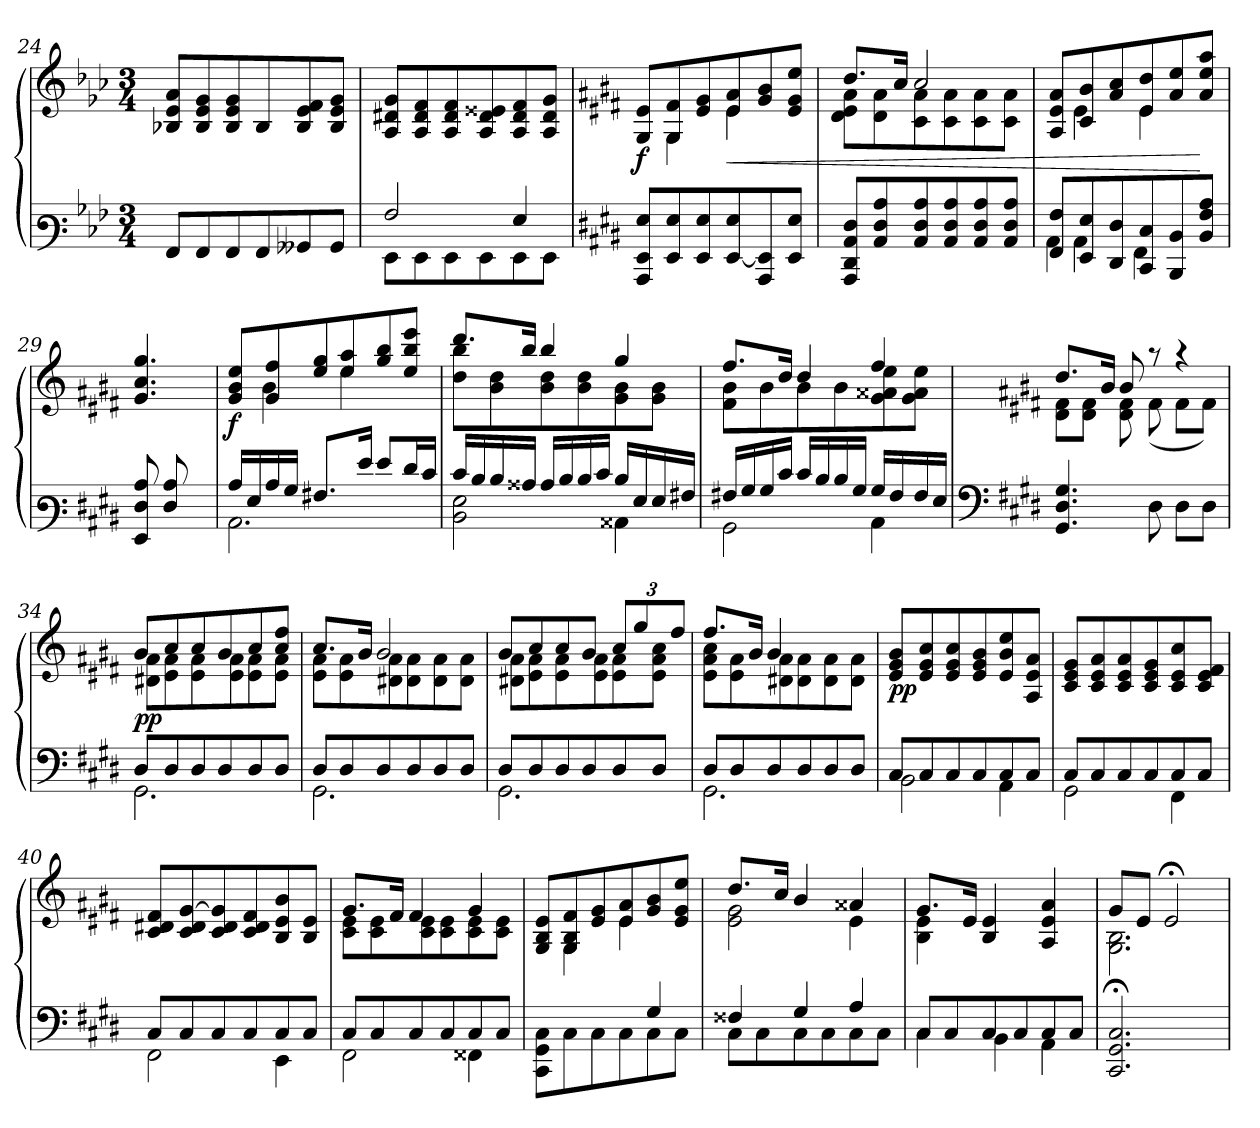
**kern	**kern	**dynam
*part1	*part1	*part1
*staff2	*staff1	*staff1/2
*clefF3	*clefG3	*
*k[b-e-a-]	*k[b-e-a-]	*
*M3/4	*M3/4	*
=24	=24	=24
8AA-/L	8G-X/ 8c/ 8f/L	.
8AA-/	8G-/ 8c/ 8e-/	.
8AA-/	8G-/ 8c/ 8e-/	.
8AA-/	8G-/	.
8BB--X/	8G-/ 8c/ 8d/	.
8BB--/J	8G-/ 8c/ 8e-/J	.
=25	=25	=25
*^	*	*
2A-/	8GG\L	8F/ 8B#X/ 8e-/L	.
.	8GG\	8F/ 8B#/ 8d/	.
.	8GG\	8F/ 8B#/ 8d/	.
.	8GG\	8F/ 8B#/ 8c##X/	.
4G/	8GG\	8F/ 8B#/ 8d/	.
.	8GG\J	8F/ 8B#/ 8e-/J	.
*v	*v	*	*
!!LO:LB:g=z
=26	=26	=26
*k[f#c#g#d#]	*k[f#c#g#d#]	*
*^	*^	*
!	!	!	!	!LO:DY:b
*v	*v	*	*	*
8CC#/ 8GG#/ 8G#/L	8E/ 8c#/L	8ryy	f
8GG#/ 8G#/	8E/ 8d#/	4E\	.
8GG#/ 8G#/	8c#/ 8e/	.	.
!	!	!	!LO:HP:b
[>8GG#/ 8G#/	8c#/ 8f#/	4c#\	<
8CC#/ 8GG#/]	8e/ 8g#/	.	.
8GG#/ 8G#/J	8c#/ 8e/ 8cc#/J	8ryy	.
=27	=27	=27	=27
8CC#/ 8FF#/ 8C#/ 8F#/L	8.b/L	8B\ 8c#\ 8f#\L	.
8C#/ 8F#/ 8c#/	.	8B\ 8f#\	.
.	16a/Jk	.	.
8C#/ 8F#/ 8c#/	2a/	8A\ 8f#\	.
8C#/ 8F#/ 8c#/	.	8A\ 8f#\	.
8C#/ 8F#/ 8c#/	.	8A\ 8f#\	.
8C#/ 8F#/ 8c#/J	.	8A\ 8f#\J	.
=28	=28	=28	=28
*^	*	*	*
*	*^	*	*	*
8AA/ 8A/L	4C#\	8ryy	8F#/ 8c#/ 8f#/L	8ryy	.
8GG#/ 8G#/	.	4C#\	8A/ 8g#/	4c#\	.
8FF#/ 8F#/	2ryy	.	8f#/ 8a/	.	.
8EE/ 8E/	.	4AA\	8c#/ 8b/	4c#\	.
8DD#/ 8D#/	.	.	8f#/ 8cc#/	.	.
8D#/ 8A/ 8c#/J	.	8ryy	8f#/ 8cc#/ 8ff#/J	8ryy	[
*v	*v	*v	*	*	*
*	*v	*v	*
=29	=29	=29
8GG#/ 8F#/ 8c#/L	4.e/ 4.a/ 4.ee/	.
8F#/ 8c#/	.	.
8ryy	.	.
!!LO:LB:g=z
=30	=30	=30
*^	*^	*
!	!	!	!	!LO:DY:b
16c#/LL	2.C#\	8e/ 8g#/ 8cc#/L	8ryy	f
16G#/	.	.	.	.
16c#/	.	8e/ 8dd#/	4g#\	.
16B/JJ	.	.	.	.
8.A#X/L	.	8cc#/ 8ee/	.	.
.	.	8cc#/ 8ff#/	4cc#\	.
16g#/Jk	.	.	.	.
8g#/L	.	8ee/ 8gg#/	.	.
16f#/L	.	8cc#/ 8gg#/ 8ccc#/J	8ryy	.
16e/JJ	.	.	.	.
=31	=31	=31	=31	=31
16e/LL	2D#\ 2G#\	8.bb/L	8b\ 8gg#\L	.
16d#/	.	.	.	.
16d#/	.	.	8g#\ 8b\	.
16c##X/JJ	.	16gg#/Jk	.	.
16c##/LL	.	4gg#/	8g#\ 8b\	.
16d#/	.	.	.	.
16d#/	.	.	8g#\ 8b\	.
16e/JJ	.	.	.	.
16d#/LL	4C##\	4ee/	8e\ 8g#\	.
16G#/	.	.	.	.
16G#/	.	.	8e\ 8g#\J	.
16A#X/JJ	.	.	.	.
=32	=32	=32	=32	=32
16A#X/LL	2BB\	8.dd#/L	8d#\ 8g#\L	.
16B/	.	.	.	.
16B/	.	.	8g#\	.
16e/JJ	.	16b/Jk	.	.
16e/LL	.	4b/	8g#\	.
16d#/	.	.	.	.
16d#/	.	.	8g#\	.
16B/JJ	.	.	.	.
16B/LL	4C#\	4dd#/	8e\ 8f##X\ 8cc#\	.
16A#/	.	.	.	.
16A#/	.	.	8e\ 8f##\ 8cc#\J	.
16G#/JJ	.	.	.	.
*v	*v	*	*	*
!!LO:PB:g=z	!!
=33	=33	=33	=33
*clefF4	*	*	*
*k[f#c#g#d#]	*k[f#c#g#d#]	*	*
4.GG#/ 4.D#/ 4.G#/	8.b/L	8B\ 8d#\L	.
.	.	8B\ 8d#\J	.
.	16g#/Jk	.	.
.	8g#/	8B\ 8d#\	.
8D#\	8rff	(<8d#\	.
8D#\L	4rff	8d#\L	.
8D#\J	.	8d#\J)	.
=34	=34	=34	=34
*^	*	*	*
!	!	!	!	!LO:DY:b
8D#/L	2.GG#\	8g#/L	8B#X\ 8f#\L	pp
8D#/	.	8a/	8c#\ 8f#\	.
8D#/	.	8a/	8c#\ 8f#\	.
8D#/	.	8g#/	8c#\ 8f#\	.
8D#/	.	8a/	8c#\ 8f#\	.
8D#/J	.	8a/ 8dd#/J	8c#\ 8f#\J	.
=35	=35	=35	=35	=35
8D#/L	2.GG#\	8.a/L	8c#\ 8f#\L	.
8D#/	.	.	8c#\ 8f#\	.
.	.	16g#/Jk	.	.
8D#/	.	2g#/	8B#X\ 8f#\	.
8D#/	.	.	8B#\ 8f#\	.
8D#/	.	.	8B#\ 8f#\	.
8D#/J	.	.	8B#\ 8f#\J	.
=36	=36	=36	=36	=36
8D#/L	2.GG#\	8g#/L	8B#X\ 8f#\L	.
8D#/	.	8a/	8c#\ 8f#\	.
8D#/	.	8a/	8c#\ 8f#\	.
8D#/	.	8g#/J	8c#\ 8f#\	.
8D#/	.	12a/L	8c#\ 8f#\	.
.	.	12ee/	.	.
8D#/J	.	.	8c#\ 8f#\ 8a\J	.
.	.	12dd#/J	.	.
!!LO:LB:g=z	!!
=37	=37	=37	=37	=37
8D#/L	2.GG#\	8.dd#/L	8c#\ 8f#\ 8a\L	.
8D#/	.	.	8c#\ 8f#\	.
.	.	16g#/Jk	.	.
8D#/	.	4g#/	8B#X\ 8f#\	.
8D#/	.	.	8B#\ 8f#\	.
8D#/	.	4ryy	8B#\ 8f#\	.
8D#/J	.	.	8B#\ 8f#\J	.
=38	=38	=38	=38	=38
!	!	!	!	!LO:DY:b
*	*	*v	*v	*
8C#/L	2BB\	8c#/ 8e/ 8g#/L	pp
8C#/	.	8c#/ 8e/ 8a/	.
8C#/	.	8c#/ 8e/ 8a/	.
8C#/	.	8c#/ 8e/ 8g#/	.
8C#/	4AA\	8c#/ 8g#/ 8cc#/	.
8C#/J	.	8F#/ 8c#/ 8f#/J	.
=39	=39	=39	=39
8C#/L	2GG#\	8A/ 8c#/ 8e/L	.
8C#/	.	8A/ 8c#/ 8f#/	.
8C#/	.	8A/ 8c#/ 8f#/	.
8C#/	.	8A/ 8c#/ 8e/	.
8C#/	4FF#\	8A/ 8c#/ 8a/	.
8C#/J	.	8A/ 8c#/ 8d#/J	.
=40	=40	=40	=40
8C#/L	2FF#\	8A/ 8B#X/ 8d#/L	.
8C#/	.	8A/ 8B#/ [<8e/	.
8C#/	.	8A/ 8B#/ 8e/]	.
8C#/	.	8A/ 8B#/ 8d#/	.
8C#/	4EE\	8G#/ 8c#/ 8g#/	.
8C#/J	.	8G#/ 8c#/J	.
!!LO:LB:g=z
=41	=41	=41	=41
*	*	*^	*
8C#/L	2FF#\	8.e/L	8A\ 8c#\L	.
8C#/	.	.	8A\ 8c#\	.
.	.	16d#/Jk	.	.
8C#/	.	4d#/	8A\ 8c#\	.
8C#/	.	.	8A\ 8c#\	.
8C#/	4FF##X\	4e/	8A\ 8c#\	.
8C#/J	.	.	8A\ 8c#\J	.
=42	=42	=42	=42	=42
2ryy	8CC#\ 8GG#\ 8C#\L	8E/ 8G#/ 8c#/L	8ryy	.
.	8C#\	8E/ 8G#/ 8d#/	4E\	.
.	8C#\	8c#/ 8e/	.	.
.	8C#\	8c#/ 8f#/	4c#\	.
4G#/	8C#\	8e/ 8g#/	.	.
.	8C#\J	8c#/ 8e/ 8cc#/J	8ryy	.
=43	=43	=43	=43	=43
4F##X/	8C#\L	8.b/L	2c#\ 2e\	.
.	8C#\	.	.	.
.	.	16a/Jk	.	.
4G#/	8C#\	4g#/	.	.
.	8C#\	.	.	.
4A/	8C#\	4f##/	4c#\	.
.	8C#\J	.	.	.
=44	=44	=44	=44	=44
8C#/L	4C#\	8.e/L	4G#\ 4c#\	.
8C#/	.	.	.	.
.	.	16c#/Jk	.	.
8C#/	4BB\	4G#/ 4c#/	2ryy	.
8C#/	.	.	.	.
8C#/	4AA\	4F#/ 4c#/ 4f#/	.	.
8C#/J	.	.	.	.
*v	*v	*	*	*
=45	=45	=45	=45
2.CC#/; 2.GG#/; 2.C#/;	8e/L	2.E\ 2.G#\	.
.	8c#/J	.	.
.	2c#;</	.	.
*	*v	*v	*
=	=	=
*-	*-	*-
